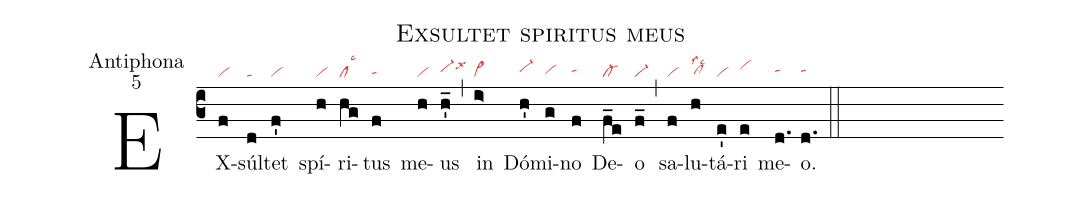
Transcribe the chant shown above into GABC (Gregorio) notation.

name:Exsultet spiritus meus;
office-part:Antiphona;
mode:5;
nabc-lines:1;
%%
(c3)
EX(f|vi)súl(d|ta)tet(f'|vi) spí(h|vi)ri(hg|cllsc3)tus(f|tahg) me(h|vi)us(h_'|vi-hhlsx6) (,)
in(i>|vi>) Dó(h'|vi-hh)mi(g|vihg)no(f|tahh) De(f_e|cl-)o(f_|vi-) (,)
sa(f|vi)lu(h|clhglss2lsc2)tá(e'|vi)ri(e|vihi) me(d.|tahh)o.(d.|tahh) (::)
